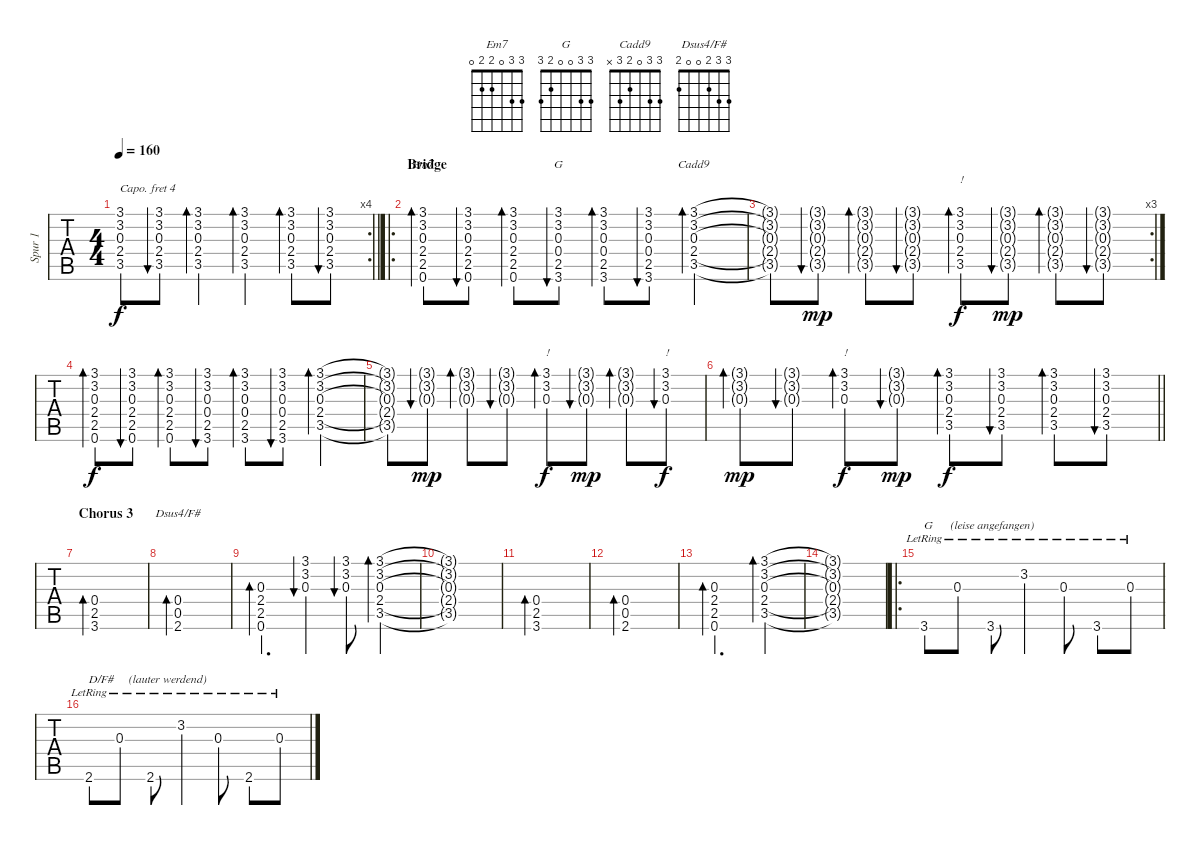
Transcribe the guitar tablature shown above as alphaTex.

\track ("Spur 1" "Spur 1") {instrument acousticguitarsteel}
\staff {tabs}
\capo 4
\tuning (E4 B3 G3 D3 A2 E2) {hide}
\chord ("Em7" 3 3 0 2 2 0)
\chord ("G" 3 3 0 0 2 3)
\chord ("Cadd9" 3 3 0 2 3 x)
\chord ("Dsus4/F#" 3 3 2 0 0 2)
\rc 4
\ts (4 4)
\tempo 160
\clef g2
\barLineRight lightlight
\ks c
(3.1{t} 3.2{t} 0.3{t} 2.4{t} 3.5{t}).8{dy f} (3.1 3.2 0.3 2.4 3.5).8{bu 60} (3.1 3.2 0.3 2.4 3.5).4{bd 60} (3.1 3.2 0.3 2.4 3.5).4{bd 60} (3.1 3.2 0.3 2.4 3.5).8{bd 60} (3.1 3.2 0.3 2.4 3.5).8{bu 60} |
\ro
\section ("" "Bridge")
(3.1 3.2 0.3 2.4 2.5 0.6).8{bd 60 ch "Em7"} (3.1 3.2 0.3 2.4 2.5 0.6).8{bu 60} (3.1 3.2 0.3 2.4 2.5 0.6).8{bd 60} (3.1 3.2 0.3 0.4 2.5 3.6).8{bu 60 ch "G"} (3.1 3.2 0.3 0.4 2.5 3.6).8{bd 60} (3.1 3.2 0.3 0.4 2.5 3.6).8{bu 60} (3.1 3.2 0.3 2.4 3.5).4{bd 60 ch "Cadd9"} |
\rc 3
(3.1{t} 3.2{t} 0.3{t} 2.4{t} 3.5{t}).8 (3.1{g} 3.2{g} 0.3{g} 2.4{g} 3.5{g}).8{bu 60 dy mp} (3.1{g} 3.2{g} 0.3{g} 2.4{g} 3.5{g}).8{bd 60} (3.1{g} 3.2{g} 0.3{g} 2.4{g} 3.5{g}).8{bu 60} (3.1 3.2 0.3 2.4 3.5).8{bd 60 txt "!" dy f} (3.1{g} 3.2{g} 0.3{g} 2.4{g} 3.5{g}).8{bu 60 dy mp} (3.1{g} 3.2{g} 0.3{g} 2.4{g} 3.5{g}).8{bd 60} (3.1{g} 3.2{g} 0.3{g} 2.4{g} 3.5{g}).8{bu 60} |
(3.1 3.2 0.3 2.4 2.5 0.6).8{bd 60 dy f} (3.1 3.2 0.3 2.4 2.5 0.6).8{bu 60} (3.1 3.2 0.3 2.4 2.5 0.6).8{bd 60} (3.1 3.2 0.3 0.4 2.5 3.6).8{bu 60} (3.1 3.2 0.3 0.4 2.5 3.6).8{bd 60} (3.1 3.2 0.3 0.4 2.5 3.6).8{bu 60} (3.1 3.2 0.3 2.4 3.5).4{bd 60} |
(3.1{t} 3.2{t} 0.3{t} 2.4{t} 3.5{t}).8 (3.1{g} 3.2{g} 0.3{g}).8{bu 60 dy mp} (3.1{g} 3.2{g} 0.3{g}).8{bd 60} (3.1{g} 3.2{g} 0.3{g}).8{bu 60} (3.1 3.2 0.3).8{bd 60 txt "!" dy f} (3.1{g} 3.2{g} 0.3{g}).8{bu 60 dy mp} (3.1{g} 3.2{g} 0.3{g}).8{bd 60} (3.1 3.2 0.3).8{bu 60 txt "!" dy f} |
\barLineRight lightlight
(3.1{g} 3.2{g} 0.3{g}).8{bd 60 dy mp} (3.1{g} 3.2{g} 0.3{g}).8{bu 60} (3.1 3.2 0.3).8{bd 60 txt "!" dy f} (3.1{g} 3.2{g} 0.3{g}).8{bu 60 dy mp} (3.1 3.2 0.3 2.4 3.5).8{bd 60 dy f} (3.1 3.2 0.3 2.4 3.5).8{bu 60} (3.1 3.2 0.3 2.4 3.5).8{bd 60} (3.1 3.2 0.3 2.4 3.5).8{bu 60} |
\section ("" "Chorus 3")
(0.4 2.5 3.6).1{bd 60} |
(0.4 0.5 2.6).1{bd 60 ch "Dsus4/F#"} |
(0.3 2.4 2.5 0.6).4{d bd 60} (3.1 3.2 0.3).4{bu 60} (3.1 3.2 0.3).8{bu 60} (3.1 3.2 0.3 2.4 3.5).4{bd 60} |
(3.1{t} 3.2{t} 0.3{t} 2.4{t} 3.5{t}).1 |
(0.4 2.5 3.6).1{bd 60} |
(0.4 0.5 2.6).1{bd 60} |
(0.3 2.4 2.5 0.6).2{d bd 60} (3.1 3.2 0.3 2.4 3.5).4{bd 60} |
(3.1{t} 3.2{t} 0.3{t} 2.4{t} 3.5{t}).1 |
\ro
3.6{lr}.8{txt "G      (leise angefangen)"} 0.3{lr}.8 3.6{lr}.8 3.2{lr}.4 0.3{lr}.8 3.6{lr}.8 0.3{lr}.8 |
2.6{lr}.8{txt "D/F#     (lauter werdend)"} 0.3{lr}.8 2.6{lr}.8 3.2{lr}.4 0.3{lr}.8 2.6{lr}.8 0.3{lr}.8
